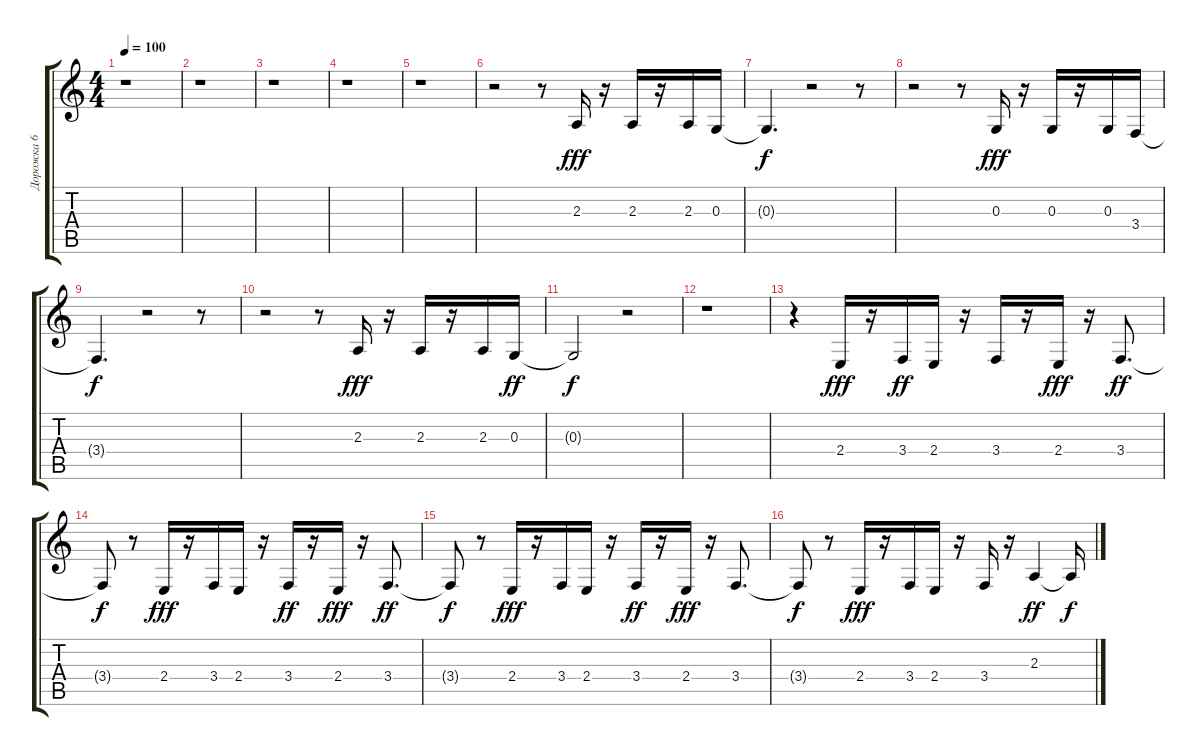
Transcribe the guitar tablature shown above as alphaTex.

\track ("Дорожка 6" "Дорожка 6") {instrument altosax}
\staff {score tabs}
\tuning (E4 B3 G3 D3 A2 E2) {hide}
\ts (4 4)
\tempo 100
\clef g2
\ks c
r.1{dy f} |
r.1 |
r.1 |
r.1 |
r.1 |
r.2 r.8 2.3.16{dy fff} r.16 2.3.16 r.16 2.3.16 0.3.16 |
0.3{t}.4{d dy f} r.2 r.8 |
r.2 r.8 0.3.16{dy fff} r.16 0.3.16 r.16 0.3.16 3.4.16 |
3.4{t}.4{d dy f} r.2 r.8 |
r.2 r.8 2.3.16{dy fff} r.16 2.3.16 r.16 2.3.16 0.3.16{dy ff} |
0.3{t}.2{dy f} r.2 |
r.1 |
r.4 2.4.16{dy fff} r.16 3.4.16{dy ff} 2.4.16 r.16 3.4.16 r.16 2.4.16{dy fff} r.16 3.4.8{d dy ff} |
3.4{t}.8{dy f} r.8 2.4.16{dy fff} r.16 3.4.16 2.4.16 r.16 3.4.16{dy ff} r.16 2.4.16{dy fff} r.16 3.4.8{d dy ff} |
3.4{t}.8{dy f} r.8 2.4.16{dy fff} r.16 3.4.16 2.4.16 r.16 3.4.16{dy ff} r.16 2.4.16{dy fff} r.16 3.4.8{d} |
3.4{t}.8{dy f} r.8 2.4.16{dy fff} r.16 3.4.16 2.4.16 r.16 3.4.16 r.16 2.3.4{dy ff} 2.3{t}.16{dy f}
